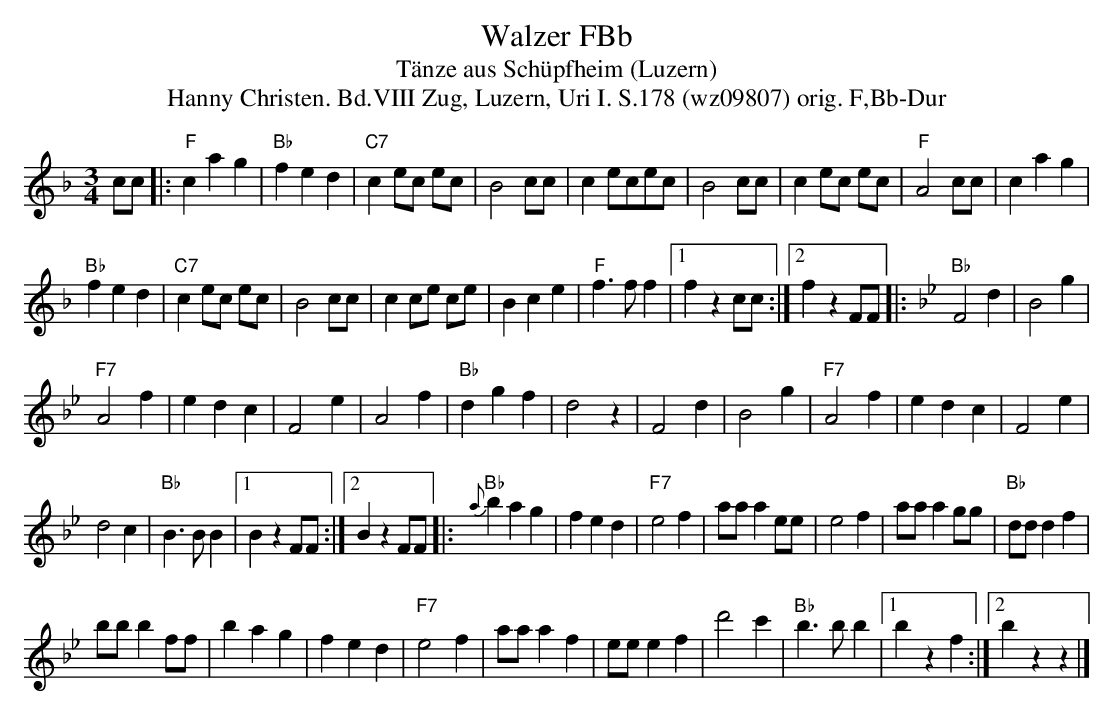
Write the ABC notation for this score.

X:1
T: Walzer FBb
T: T\"anze aus Schüpfheim (Luzern)
T:Hanny Christen. Bd.VIII Zug, Luzern, Uri I. S.178 (wz09807) orig. F,Bb-Dur
M:3/4
L:1/8
K:F
cc |: "F"c2 a2g2 | "Bb"f2e2d2 | "C7"c2 ec ec | B4cc | c2 ecec | B4cc | c2 ec ec | "F"A4 cc | c2a2g2 |
"Bb"f2e2d2 | "C7"c2 ec ec | B4cc | c2 ce ce | B2c2e2 | "F"f3f f2 |1 f2z2cc :|2 f2z2FF |: [K:Bb] [L:1/4] "Bb"F2d | B2g |
"F7"A2f | edc | F2 e | A2f | "Bb"dgf | d2z | F2d | B2g | "F7"A2f | edc | F2e |
d2c | "Bb"B>BB |1 BzF/F/ :|2 BzF/F/ |: "Bb"{a}bag | fed | "F7"e2f | a/a/ae/e/ | e2f | a/a/ a g/g/ | "Bb"d/d/ df |
b/b/ b f/f/ | bag | fed | "F7"e2f | a/a/ af | e/e/ ef | d'2 c' | "Bb"b>bb |1 bzf :|2 bzz |]
